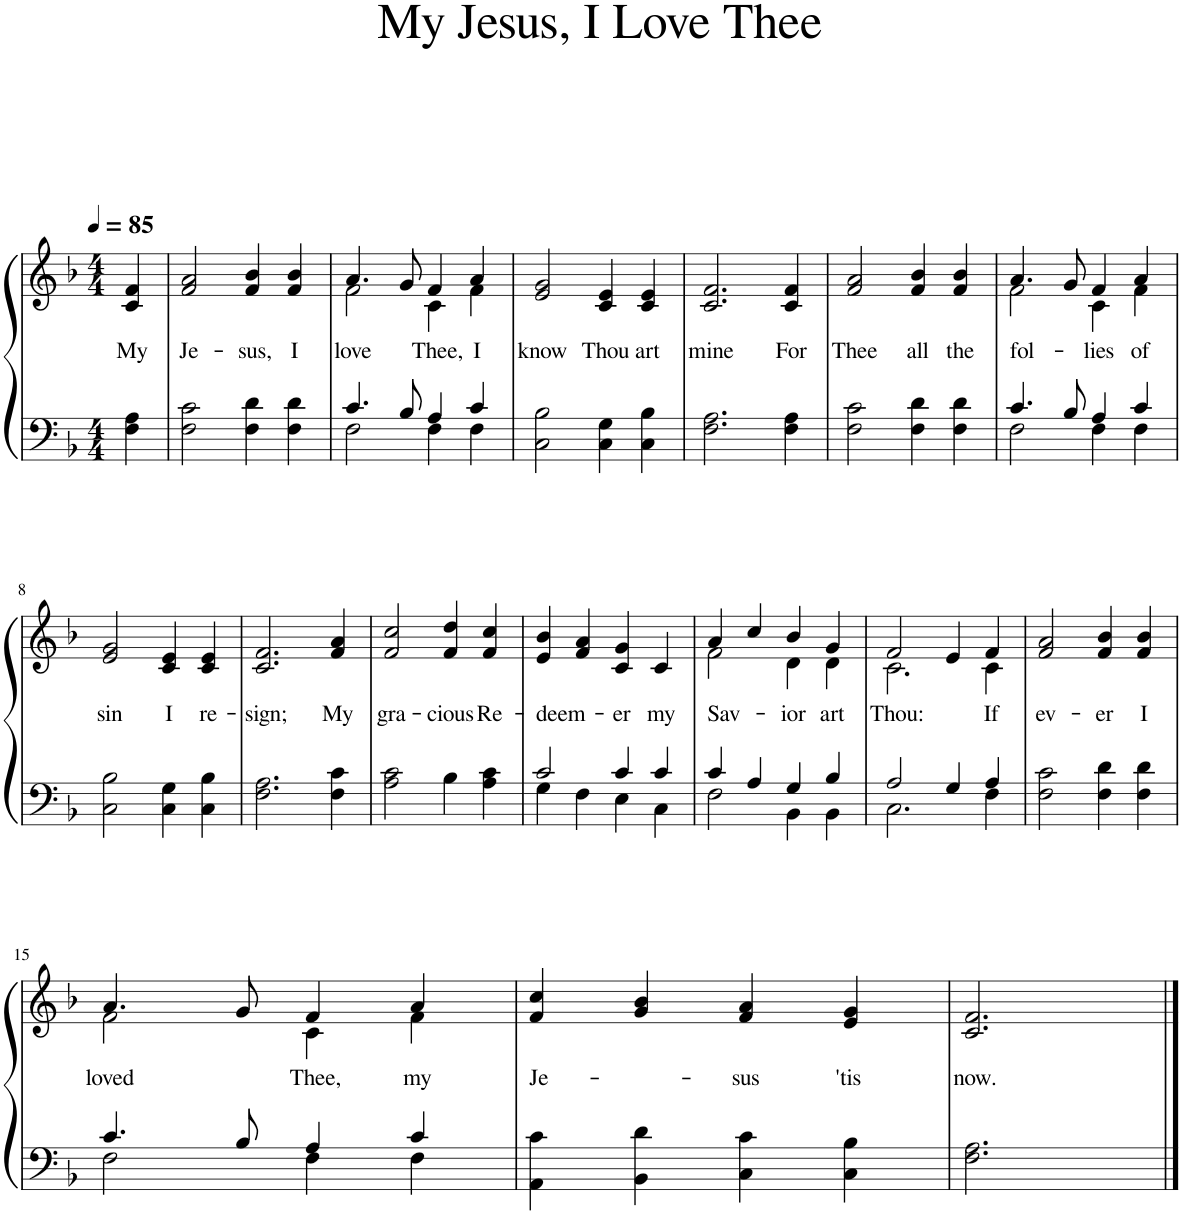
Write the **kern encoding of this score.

**kern	**kern	**text
*part1	*part1	*part1
*staff2	*staff1	*staff1
*I"Piano	*	*
*I'Pno.	*	*
*clefF4	*clefG2	*
*k[b-]	*k[b-]	*
*M4/4	*M4/4	*
*MM85	*MM85	*
=1	=1	=1
!	!	!LO:LY:b
4F\ 4A\	4c/ 4f/	My
=2	=2	=2
!	!	!LO:LY:b
2F\ 2c\	2f/ 2a/	Je-
!	!	!LO:LY:b
4F\ 4d\	4f/ 4b-/	-sus,
!	!	!LO:LY:b
4F\ 4d\	4f/ 4b-/	I
=3	=3	=3
*^	*	*
!	!	!	!LO:LY:b
*	*	*^	*
4.c/	2F\	4.a/	2f\	love
8B-/	.	8g/	.	.
!	!	!	!	!LO:LY:b
4A/	4F\	4f/	4c\	Thee,
!	!	!	!	!LO:LY:b
4c/	4F\	4a/	4f\	I
=4	=4	=4	=4	=4
!	!	!	!	!LO:LY:b
*v	*v	*	*	*
*	*v	*v	*
2C\ 2B-\	2e/ 2g/	know
!	!	!LO:LY:b
4C\ 4G\	4c/ 4e/	Thou
!	!	!LO:LY:b
4C\ 4B-\	4c/ 4e/	art
=5	=5	=5
!	!	!LO:LY:b
2.F\ 2.A\	2.c/ 2.f/	mine
!	!	!LO:LY:b
4F\ 4A\	4c/ 4f/	For
=6	=6	=6
!	!	!LO:LY:b
2F\ 2c\	2f/ 2a/	Thee
!	!	!LO:LY:b
4F\ 4d\	4f/ 4b-/	all
!	!	!LO:LY:b
4F\ 4d\	4f/ 4b-/	the
=7	=7	=7
*^	*	*
!	!	!	!LO:LY:b
*	*	*^	*
4.c/	2F\	4.a/	2f\	fol-
8B-/	.	8g/	.	.
!	!	!	!	!LO:LY:b
4A/	4F\	4f/	4c\	-lies
!	!	!	!	!LO:LY:b
4c/	4F\	4a/	4f\	of
!!LO:LB:g=z
=8	=8	=8	=8	=8
!	!	!	!	!LO:LY:b
*v	*v	*	*	*
*	*v	*v	*
2C\ 2B-\	2e/ 2g/	sin
!	!	!LO:LY:b
4C\ 4G\	4c/ 4e/	I
!	!	!LO:LY:b
4C\ 4B-\	4c/ 4e/	re-
=9	=9	=9
!	!	!LO:LY:b
2.F\ 2.A\	2.c/ 2.f/	-sign;
!	!	!LO:LY:b
4F\ 4c\	4f/ 4a/	My
=10	=10	=10
!	!	!LO:LY:b
2A\ 2c\	2f/ 2cc/	gra-
!	!	!LO:LY:b
4B-\	4f/ 4dd/	-cious
!	!	!LO:LY:b
4A\ 4c\	4f/ 4cc/	Re-
=11	=11	=11
*^	*	*
!	!	!	!LO:LY:b
2c/	4G\	4e/ 4b-/	-deem-
.	4F\	4f/ 4a/	.
!	!	!	!LO:LY:b
4c/	4E\	4c/ 4g/	-er
!	!	!	!LO:LY:b
4c/	4C\	4c/	my
=12	=12	=12	=12
!	!	!	!LO:LY:b
*	*	*^	*
4c/	2F\	4a/	2f\	Sav-
4A/	.	4cc/	.	.
!	!	!	!	!LO:LY:b
4G/	4BB-\	4b-/	4d\	-ior
!	!	!	!	!LO:LY:b
4B-/	4BB-\	4g/	4d\	art
=13	=13	=13	=13	=13
!	!	!	!	!LO:LY:b
2A/	2.C\	2f/	2.c\	Thou:
4G/	.	4e/	.	.
!	!	!	!	!LO:LY:b
4A/	4F\	4f/	4c\	If
=14	=14	=14	=14	=14
!	!	!	!	!LO:LY:b
*v	*v	*	*	*
*	*v	*v	*
2F\ 2c\	2f/ 2a/	ev-
!	!	!LO:LY:b
4F\ 4d\	4f/ 4b-/	-er
!	!	!LO:LY:b
4F\ 4d\	4f/ 4b-/	I
!!LO:LB:g=z
=15	=15	=15
*^	*	*
!	!	!	!LO:LY:b
*	*	*^	*
4.c/	2F\	4.a/	2f\	loved
8B-/	.	8g/	.	.
!	!	!	!	!LO:LY:b
4A/	4F\	4f/	4c\	Thee,
!	!	!	!	!LO:LY:b
4c/	4F\	4a/	4f\	my
=16	=16	=16	=16	=16
!	!	!	!	!LO:LY:b
*v	*v	*	*	*
*	*v	*v	*
4AA\ 4c\	4f/ 4cc/	Je-
4BB-\ 4d\	4g/ 4b-/	.
!	!	!LO:LY:b
4C\ 4c\	4f/ 4a/	-sus
!	!	!LO:LY:b
4C\ 4B-\	4e/ 4g/	'tis
=17	=17	=17
!	!	!LO:LY:b
2.F\ 2.A\	2.c/ 2.f/	now.
==	==	==
*-	*-	*-
